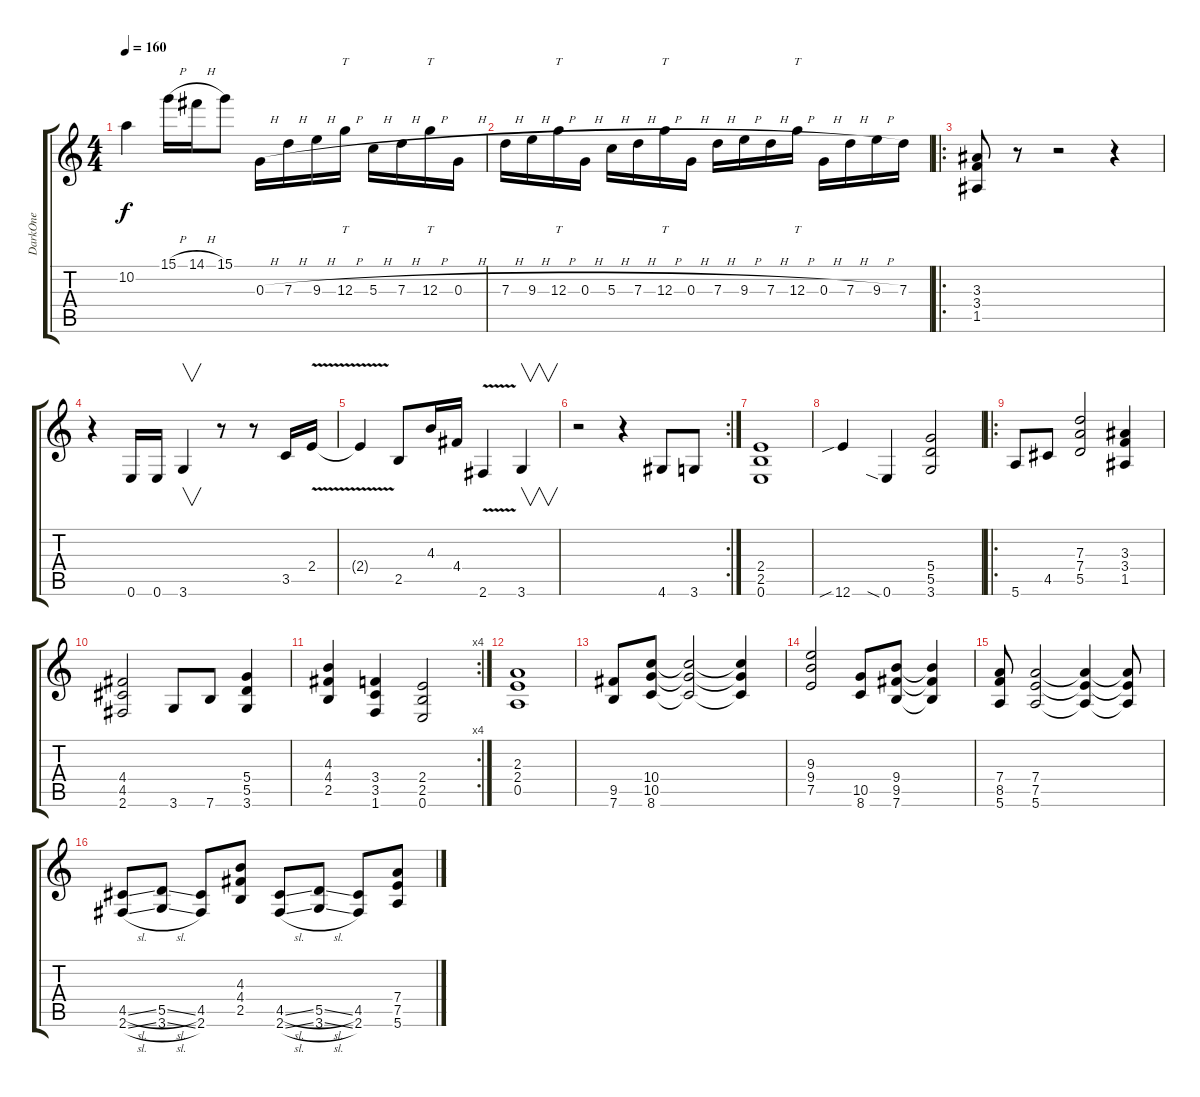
\track ("DarkOne" "DarkOne") {instrument distortionguitar}
\staff {score tabs}
\tuning (E4 B3 G3 D3 A2 E2) {hide}
\ts (4 4)
\tempo 160
\clef g2
\ks c
10.2{t}.4{dy f} 15.1{h}.16 14.1{h}.16 15.1.8 0.3{h}.16 7.3{h}.16 9.3{h}.16 12.3{h}.16{tt} 5.3{h}.16 7.3{h}.16 12.3{h}.16{tt} 0.3{h}.16 |
7.3{h}.16 9.3{h}.16 12.3{h}.16{tt} 0.3{h}.16 5.3{h}.16 7.3{h}.16 12.3{h}.16{tt} 0.3{h}.16 7.3{h}.16 9.3{h}.16 7.3{h}.16 12.3{h}.16{tt} 0.3{h}.16 7.3{h}.16 9.3{h}.16 7.3.16 |
\ro
(3.3 3.4 1.5).8 r.8 r.2 r.4 |
r.4 0.6.16 0.6.16 3.6.4{v} r.8 r.8 3.5.16 2.4{v}.16 |
2.4{t}.4 2.5.8 4.3.16 4.4.16 2.6{v}.4 3.6.4{v} |
\rc 2
r.2 r.4 4.6.8 3.6.8 |
(2.4 2.5 0.6).1 |
12.6{sib}.4 0.6{sia}.4 (5.4 5.5 3.6).2 |
\ro
5.6.8 4.5.8 (7.3 7.4 5.5).2 (3.3 3.4 1.5).4 |
(4.4 4.5 2.6).2 3.6.8 7.6.8 (5.4 5.5 3.6).4 |
\rc 4
(4.3 4.4 2.5).4 (3.4 3.5 1.6).4 (2.4 2.5 0.6).2 |
(2.3 2.4 0.5).1 |
(9.5 7.6).8 (10.4 10.5 8.6).8 (10.4{t} 10.5{t} 8.6{t}).2 (10.4{t} 10.5{t} 8.6{t}).4 |
(9.3 9.4 7.5).2 (10.5 8.6).8 (9.4 9.5 7.6).8 (9.4{t} 9.5{t} 7.6{t}).4 |
(7.4 8.5 5.6).8 (7.4 7.5 5.6).2 (7.4{t} 7.5{t} 5.6{t}).4 (7.4{t} 7.5{t} 5.6{t}).8 |
(4.5{sl} 2.6{sl}).8 (5.5{sl} 3.6{sl}).8 (4.5 2.6).8 (4.3 4.4 2.5).8 (4.5{sl} 2.6{sl}).8 (5.5{sl} 3.6{sl}).8 (4.5 2.6).8 (7.4 7.5 5.6).8
